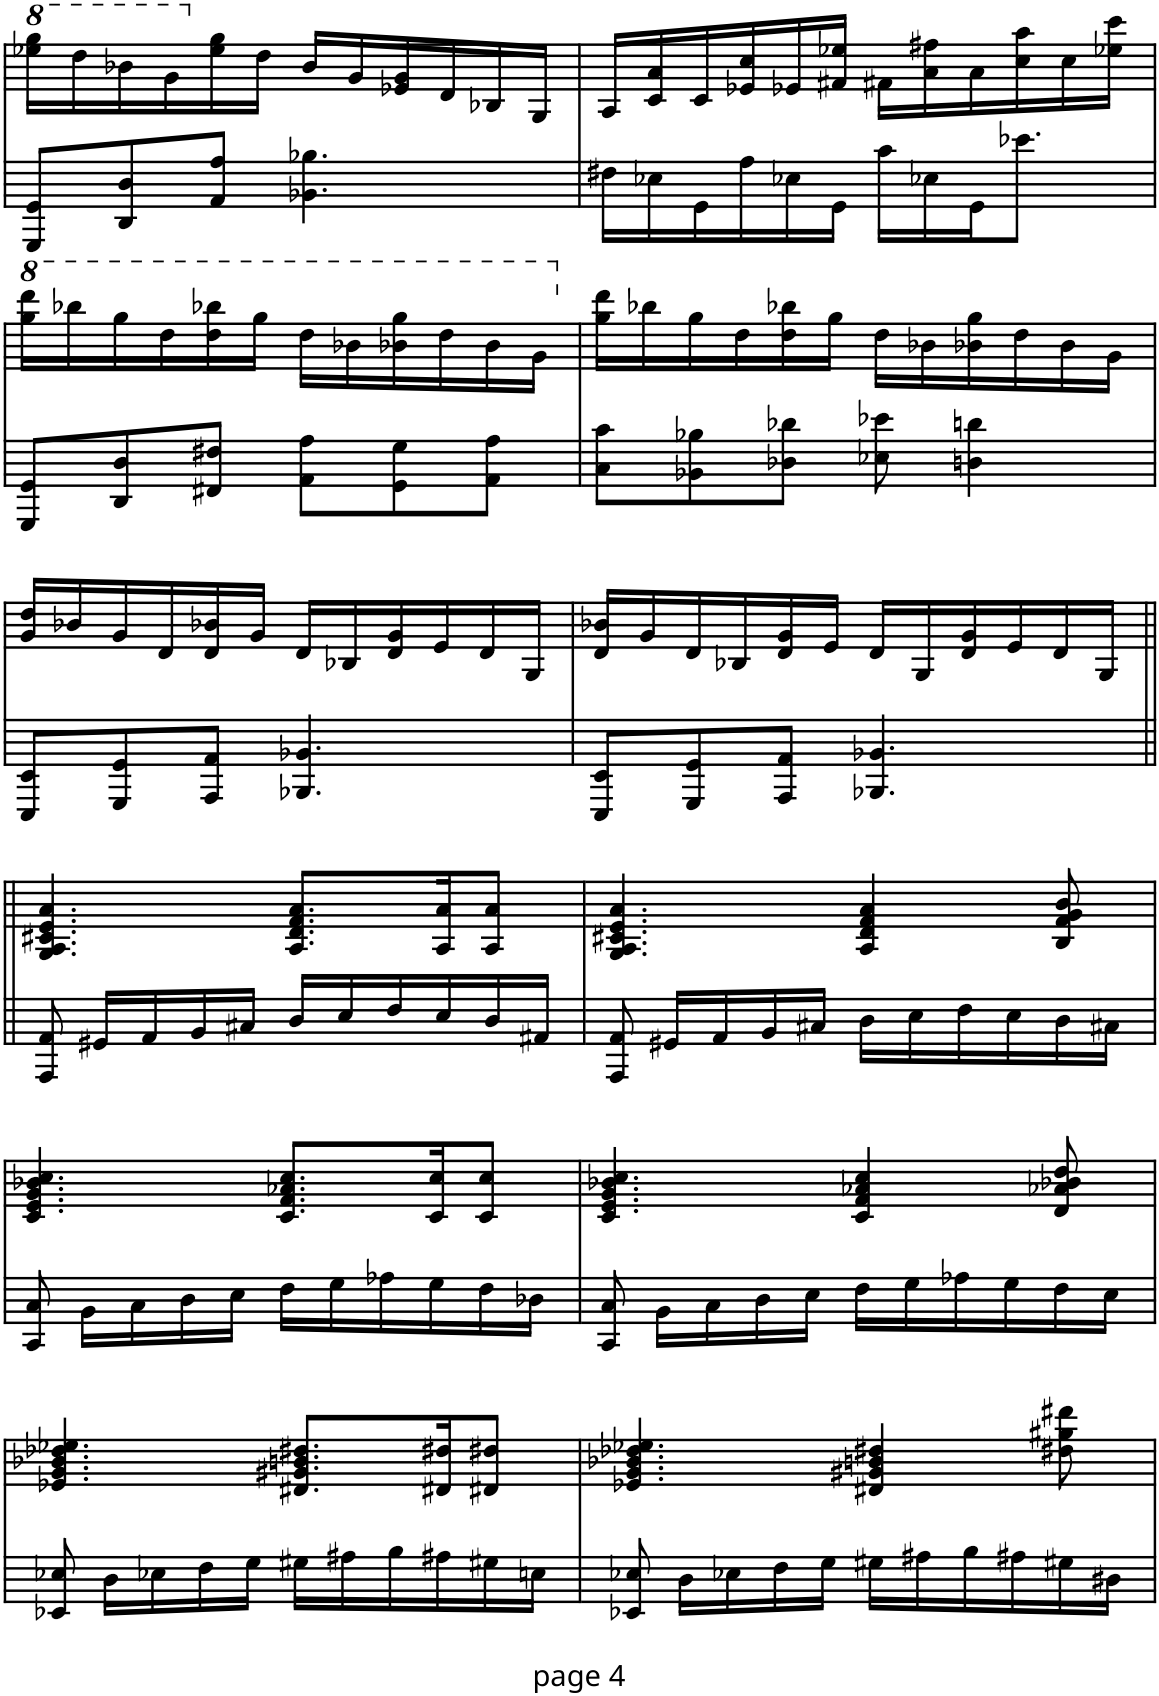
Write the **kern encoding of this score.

**kern	**kern
*part1	*part1
*staff2	*staff1
*I"Piano	*
*I'Pno.	*
!!LO:PB:g=z
*clefF4	*clefG2
*k[]	*k[]
*M6/8	*M6/8
*	*8va
=101	=101
8GGG/ 8GG/L	16eee-X\ 16ggg\LL
.	16ddd\
8DD/ 8D/	16bb-X\
.	16gg\
*	*X8va
8AA/ 8A/J	16ee-\ 16gg\
.	16dd\JJ
4.BB-X\ 4.B-X\	16b-/LL
.	16g/
.	16e-X/ 16g/
.	16d/
.	16B-X/
.	16G/JJ
=102	=102
16F#X\LL	16A/LL
16E-X\	16c/ 16a/
16GG\	16c/
16A\	16e-X/ 16cc/
16E-X\	16e-X/
16GG\JJ	16f#X/ 16ee-X/JJ
16c\LL	16f#X\LL
16E-X\	16a\ 16ff#X\
16GG\J	16a\
8.e-X\J	16cc\ 16aa\
.	16cc\
.	16ee-X\ 16ccc\JJ
!!LO:LB:g=z
=103	=103
*	*8va
8GGG/ 8GG/L	16ggg\ 16dddd\LL
.	16bbb-X\
8DD/ 8D/	16ggg\
.	16ddd\
8FF#X/ 8F#X/J	16ddd\ 16bbb-X\
.	16ggg\JJ
8AA\ 8A\L	16ddd\LL
.	16bb-X\
8GG\ 8G\	16bb-X\ 16ggg\
.	16ddd\
8AA\ 8A\J	16bb-\
.	16gg\JJ
=104	=104
*	*X8va
8C\ 8c\L	16gg\ 16ddd\LL
.	16bb-X\
8BB-X\ 8B-X\	16gg\
.	16dd\
8D-X\ 8d-X\J	16dd\ 16bb-X\
.	16gg\JJ
8E-X\ 8e-X\	16dd\LL
.	16b-X\
4Dn\ 4dn\	16b-X\ 16gg\
.	16dd\
.	16b-\
.	16g\JJ
!!LO:LB:g=z
=105	=105
8EEE/ 8EE/L	16g/ 16dd/LL
.	16b-X/
8GGG/ 8GG/	16g/
.	16d/
8AAA/ 8AA/J	16d/ 16b-X/
.	16g/JJ
4.BBB-X/ 4.BB-X/	16d/LL
.	16B-X/
.	16d/ 16g/
.	16e/
.	16d/
.	16G/JJ
=106	=106
8EEE/ 8EE/L	16d/ 16b-X/LL
.	16g/
8GGG/ 8GG/	16d/
.	16B-X/
8AAA/ 8AA/J	16d/ 16g/
.	16e/JJ
4.BBB-X/ 4.BB-X/	16d/LL
.	16G/
.	16d/ 16g/
.	16e/
.	16d/
.	16G/JJ
!!LO:LB:g=z
=107||	=107||
8AAA/ 8AA/	4.G/ 4.A/ 4.c#X/ 4.e/ 4.a/
16GG#X/LL	.
16AA/	.
16BB/	.
16C#X/JJ	.
16D/LL	8.A/ 8.d/ 8.f/ 8.a/L
16E/	.
16F/	.
16E/	16A/ 16a/K
16D/	8A/ 8a/J
16AA#X/JJ	.
=108	=108
8AAA/ 8AA/	4.G/ 4.A/ 4.c#X/ 4.e/ 4.a/
16GG#X/LL	.
16AA/	.
16BB/	.
16C#X/JJ	.
16D\LL	4A/ 4d/ 4f/ 4a/
16E\	.
16F\	.
16E\	.
16D\	8B/ 8f/ 8g/ 8b/
16C#X\JJ	.
!!LO:LB:g=z
=109	=109
8CC/ 8C/	4.c/ 4.e/ 4.g/ 4.b-X/ 4.cc/
16BB\LL	.
16C\	.
16D\	.
16E\JJ	.
16F\LL	8.c/ 8.f/ 8.a-X/ 8.cc/L
16G\	.
16A-X\	.
16G\	16c/ 16cc/K
16F\	8c/ 8cc/J
16D-X\JJ	.
=110	=110
8CC/ 8C/	4.c/ 4.e/ 4.g/ 4.b-X/ 4.cc/
16BB\LL	.
16C\	.
16D\	.
16E\JJ	.
16F\LL	4c/ 4f/ 4a-X/ 4cc/
16G\	.
16A-X\	.
16G\	.
16F\	8d/ 8a-X/ 8b-X/ 8dd/
16E\JJ	.
!!LO:LB:g=z
=111	=111
8EE-X/ 8E-X/	4.e-X/ 4.g/ 4.b-X/ 4.dd-X/ 4.ee-X/
16D\LL	.
16E-X\	.
16F\	.
16G\JJ	.
16G#X\LL	8.d#X/ 8.g#X/ 8.bn/ 8.dd#X/L
16A#X\	.
16B\	.
16A#X\	16d#X/ 16dd#X/K
16G#X\	8d#X/ 8dd#X/J
16En\JJ	.
=112	=112
8EE-X/ 8E-X/	4.e-X/ 4.g/ 4.b-X/ 4.dd-X/ 4.ee-X/
16D\LL	.
16E-X\	.
16F\	.
16G\JJ	.
16G#X\LL	4d#X/ 4g#X/ 4bn/ 4dd#X/
16A#X\	.
16B\	.
16A#X\	.
16G#X\	8dd#X\ 8gg#X\ 8ddd#X\
16D#X\JJ	.
=	=
*-	*-
